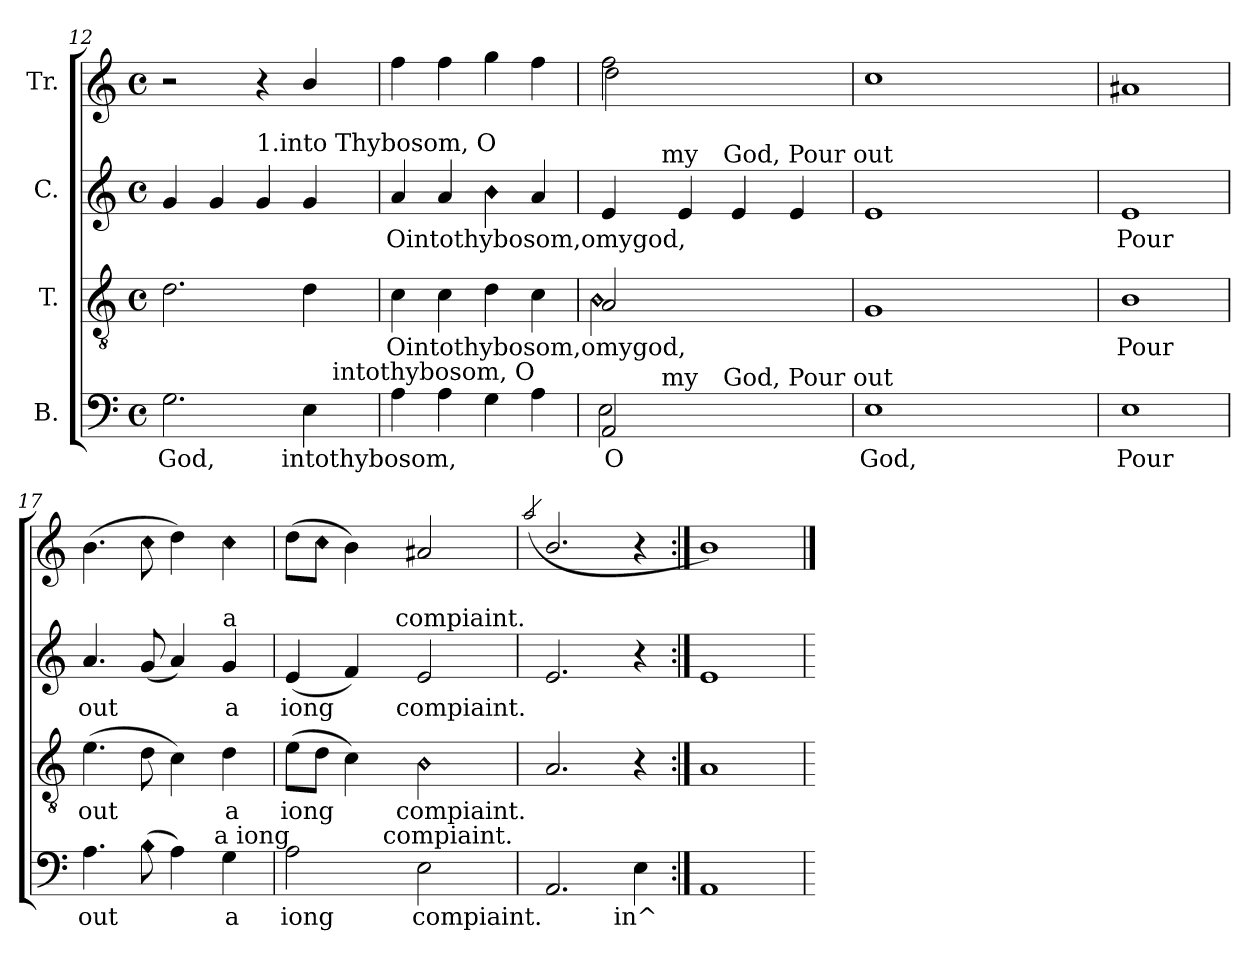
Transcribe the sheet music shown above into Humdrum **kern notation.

**kern	**text	**kern	**text	**kern	**text	**kern
*part4	*part4	*part3	*part3	*part2	*part2	*part1
*staff4	*staff4	*staff3	*staff3	*staff2	*staff2	*staff1
*I"B.	*	*I"T.	*	*I"C.	*	*I"Tr.
*clefF4	*	*clefGv2	*	*clefG2	*	*clefG2
*	*	*	*	*	*	*ITrd1c2
*M4/4	*	*M4/4	*	*M4/4	*	*M4/4
*met(c)	*	*met(c)	*	*met(c)	*	*met(c)
=12	=12	=12	=12	=12	=12	=12
!	!LO:LY:b:cj	!	!	!	!	!
*^	*	*	*	*	*	*
2.G\	2ryy	God,	2.d\	.	4g/	.	2r
.	.	.	.	.	4g/	.	.
!	!	!	!	!	!LO:TX:a:t=1.into Thybosom, O	!	!
.	4ryy	.	.	.	4g/	.	4r
!	!	!LO:LY:b	!	!	!	!	!
4E\	16ryy	intothybosom,	4d\	.	4g/	.	4a/
.	64ryy	.	.	.	.	.	.
!	!LO:TX:a:t=intothybosom, O	!	!	!	!	!	!
.	8ryy	.	.	.	.	.	.
.	32.ryy	.	.	.	.	.	.
=13	=13	=13	=13	=13	=13	=13	=13
!	!	!	!	!LO:LY:a	!	!LO:LY:b	!
*v	*v	*	*	*	*	*	*
4A\	.	4c\	Ointothybosom,omygod,	4a/	Ointothybosom,omygod,	4ee\
4A\	.	4c\	.	4a/	.	4ee\
!	!	!	!	!LO:N:head=diamond	!	!
4G\	.	4d\	.	4b\	.	4ff\
4A\	.	4c\	.	4a/	.	4ee\
=14	=14	=14	=14	=14	=14	=14
!	!LO:LY:b:cj	!	!	!	!	!
*^	*	*^	*	*	*	*
!	!	!LO:LY:b:rj	!	!LO:N:head=diamond	!	!	!	!
*^	*	*	*	*	*	*^	*	*^
*	*	*^	*	*	*	*	*	*^	*	*	*
2AA/	2E\	8ryy	4ryy	O	2A/	2B\	.	4e/	8ryy	4ryy	.	2ee\	2cc\
.	.	16ryy	.	.	.	.	.	.	16ryy	.	.	.	.
.	.	64ryy	.	.	.	.	.	.	64ryy	.	.	.	.
!	!	!	!	!	!	!	!	!	!LO:TX:a:t=my	!	!	!	!
!	!	!LO:TX:a:t=my	!	!	!	!	!	!	!	!	!	!	!
.	.	2ryy	.	.	.	.	.	.	2ryy	.	.	.	.
.	.	.	8...ryy	.	.	.	.	4e/	.	8...ryy	.	.	.
!	!	!	!	!	!	!	!	!	!	!LO:TX:a:t=God, Pour out	!	!	!
!	!	!	!LO:TX:a:t=God, Pour out	!	!	!	!	!	!	!	!	!	!
.	.	.	2ryy	.	.	.	.	.	.	2ryy	.	.	.
2ryy	2ryy	.	.	.	2ryy	2ryy	.	4e/	.	.	.	2ryy	2ryy
.	.	4ryy	.	.	.	.	.	.	4ryy	.	.	.	.
.	.	.	.	.	.	.	.	4e/	.	.	.	.	.
.	.	32.ryy	.	.	.	.	.	.	32.ryy	.	.	.	.
.	.	.	64ryy	.	.	.	.	.	.	64ryy	.	.	.
=15	=15	=15	=15	=15	=15	=15	=15	=15	=15	=15	=15	=15	=15
!	!	!	!	!LO:LY:b:cj	!	!	!	!	!	!	!	!	!
*v	*v	*v	*v	*	*	*	*	*v	*v	*v	*	*v	*v
*	*	*v	*v	*	*	*	*
1E/	God,	1G	.	1e/	.	1b>
=16	=16	=16	=16	=16	=16	=16
!	!LO:LY:b:cj	!	!LO:LY:a:cj	!	!LO:LY:b:cj	!
1E/	Pour	1B	Pour	1e/	Pour	1g#X>
=17	=17	=17	=17	=17	=17	=17
!	!LO:LY:b	!	!LO:LY:a	!	!LO:LY:b	!
*^	*	*	*	*	*	*
4.A\	2ryy	out	(>4.e\	out	4.a/	out	(>4.a\
!LO:N:head=diamond	!	!	!	!	!	!	!LO:N:head=diamond
(>8B\	.	.	8d\	.	(<8g/	.	8b\
4A\)	8...ryy	.	4c\)	.	4a/)	.	4cc\)
!	!LO:TX:a:t=a iong	!	!	!	!	!	!
.	4ryy	.	.	.	.	.	.
!	!	!	!	!	!LO:TX:a:t=a	!	!
!	!	!LO:LY:b:rj	!	!LO:LY:a:rj	!	!LO:LY:b:rj	!LO:N:head=diamond
4G\	.	a	4d\	a	4g/	a	4b\
.	64ryy	.	.	.	.	.	.
=18	=18	=18	=18	=18	=18	=18	=18
!	!	!	!	!	!LO:TX:a:t=iong	!	!
!	!	!LO:LY:b:cj	!	!LO:LY:a	!	!LO:LY:b	!
*	*	*	*	*	*^	*	*
2A\	4ryy	iong	(>8e\L	iong	(<4e/	4ryy	iong	(>8cc\L
!	!	!	!	!	!	!	!	!LO:N:head=diamond
.	.	.	8d\J	.	.	.	.	8b\J
.	8ryy	.	4c\)	.	4f/)	8ryy	.	4a\)
.	64ryy	.	.	.	.	32.ryy	.	.
!	!LO:TX:a:t=compiaint.	!	!	!	!	!	!	!
.	2ryy	.	.	.	.	.	.	.
!	!	!	!	!	!	!LO:TX:a:t=compiaint.	!	!
.	.	.	.	.	.	2ryy	.	.
!	!	!LO:LY:b:cj	!LO:N:head=diamond	!LO:LY:a	!	!	!LO:LY:b	!
2E\	.	compiaint.	2B\	compiaint.	2e/	.	compiaint.	2g#X/
.	16..ryy	.	.	.	.	.	.	.
.	.	.	.	.	.	16ryy	.	.
.	.	.	.	.	.	64ryy	.	.
*v	*v	*	*	*	*v	*v	*	*
=19	=19	=19	=19	=19	=19	=19
.	.	.	.	.	.	(>2qgg/
2.AA/	.	2.A/	.	2.e/	.	2.a/
!	!LO:LY:b	!	!	!	!	!
4E\	in^	4r	.	4r	.	4r
=20:|!	=20:|!	=20:|!	=20:|!	=20:|!	=20:|!	=20:|!
1AA/	.	1A/	.	1e/	.	1a/)
=	==	=	==	=	==	==
*-	*-	*-	*-	*-	*-	*-
